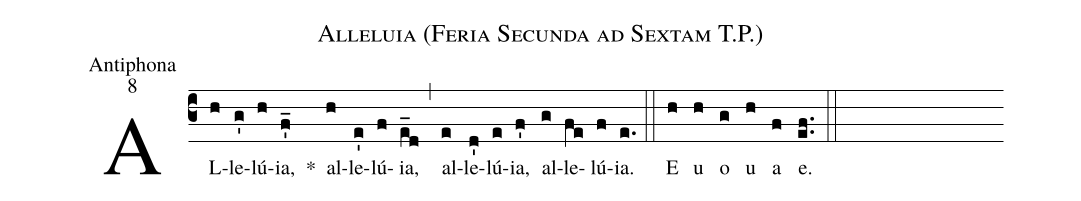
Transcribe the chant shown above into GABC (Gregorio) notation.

name:Alleluia (Feria Secunda ad Sextam T.P.);
office-part:Antiphona;
mode:8;
%%
(c3)AL(h)le(g')lú(h)ia,(f'_) *() al(h)le(e')lú(f)ia,(e_d) (,) al(e)le(d')lú(e)ia,(f') al(g)le(fe)lú(f)ia.(e.) (::) E(h) u(h) o(g) u(h) a(f) e.(ef..) (::)
